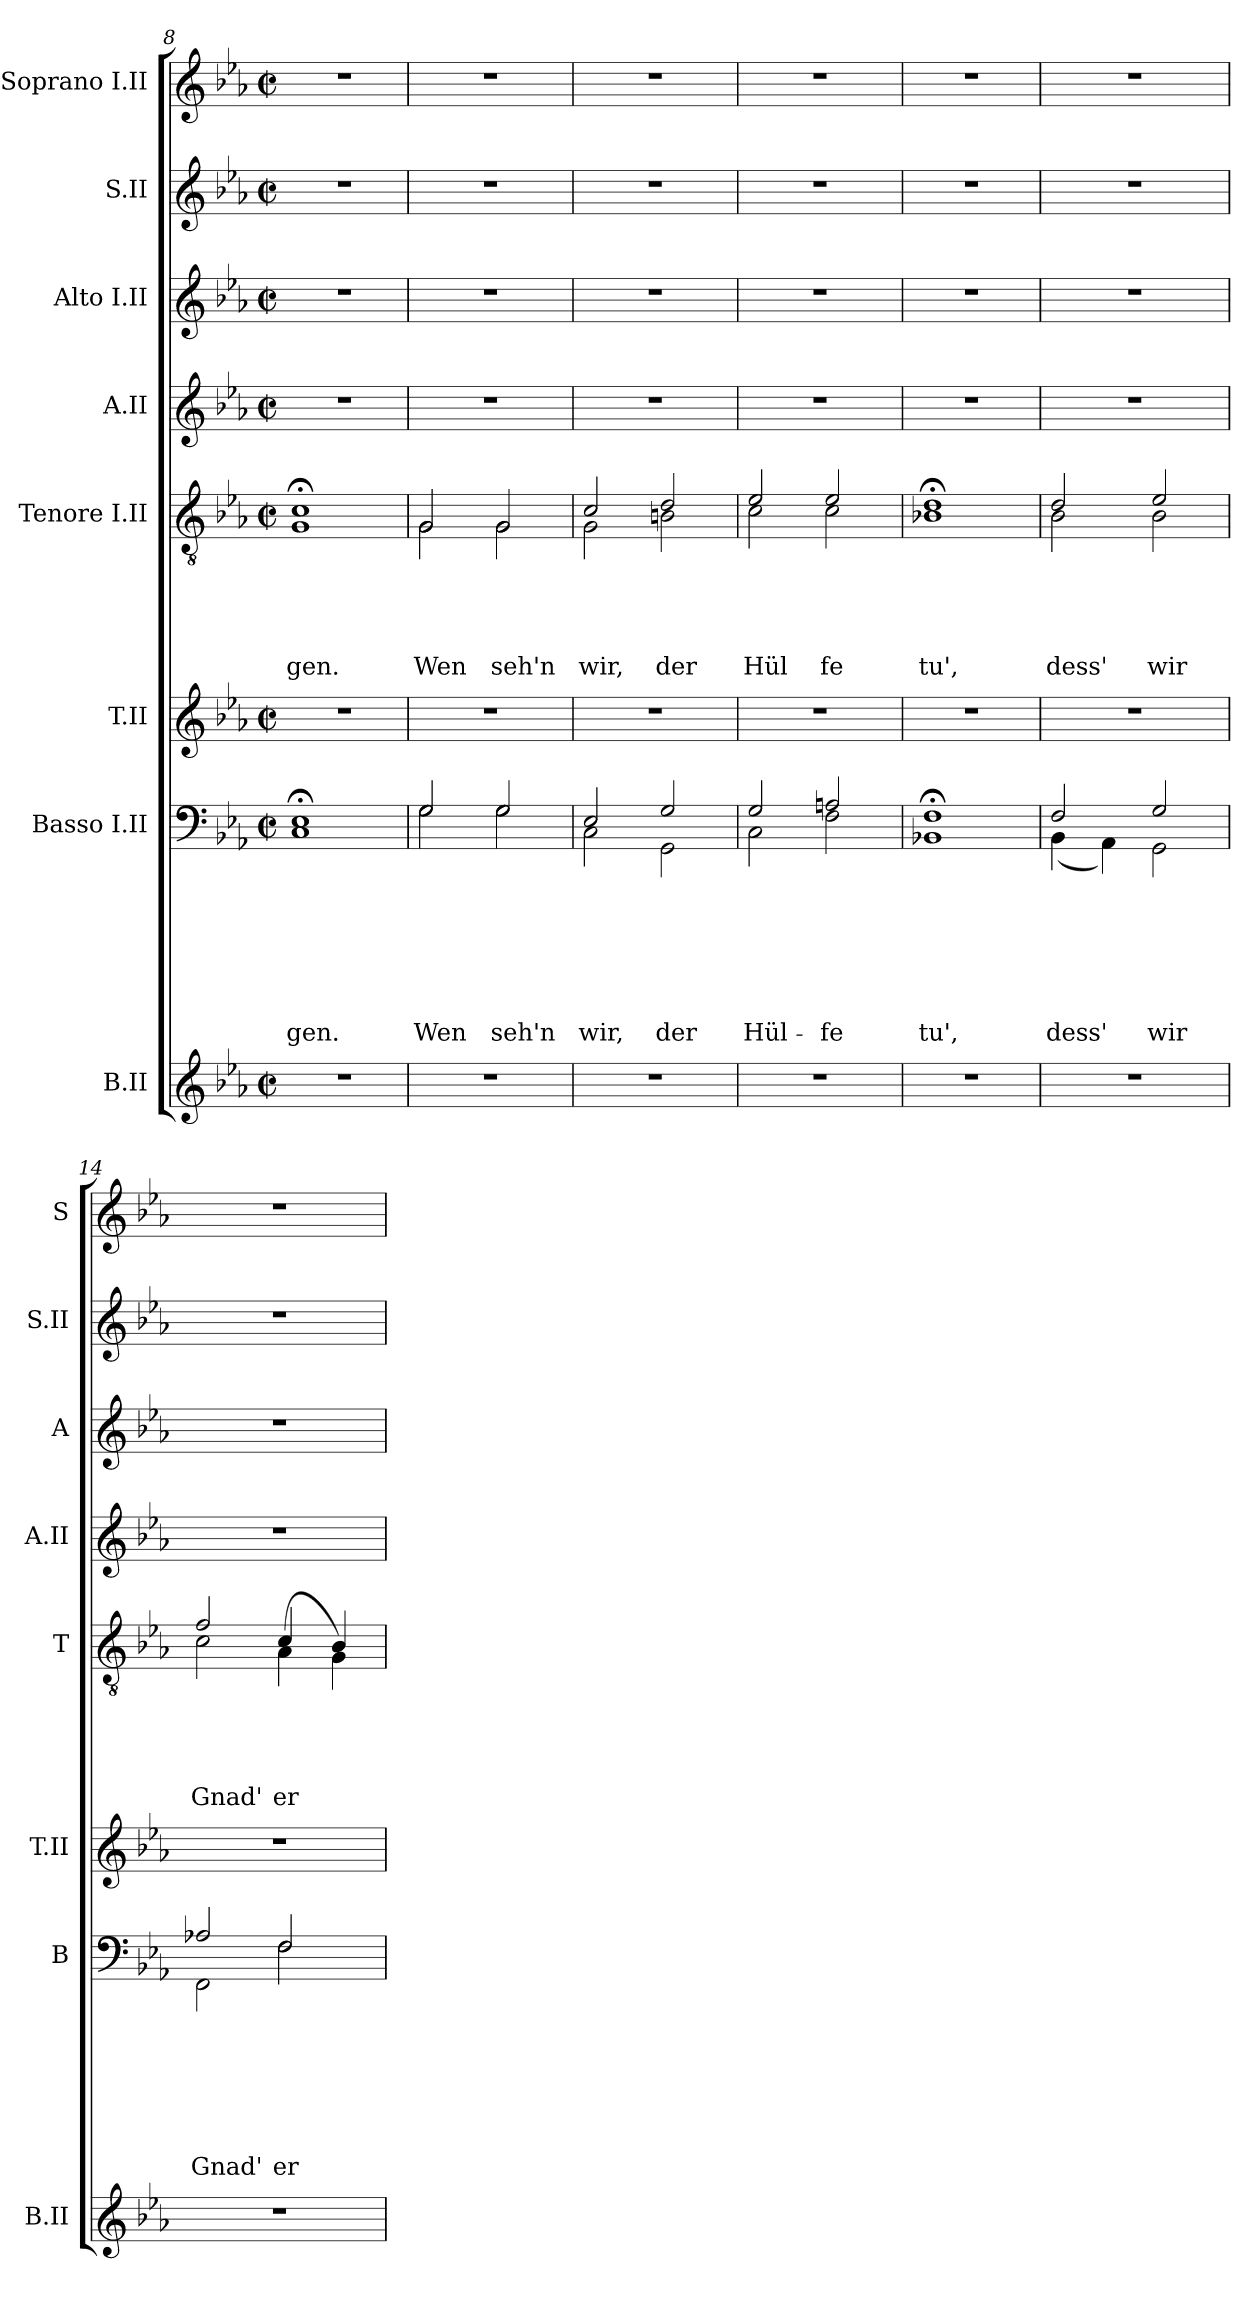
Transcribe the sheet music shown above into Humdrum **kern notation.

**kern	**kern	**text	**text	**text	**text	**text	**text	**text	**kern	**kern	**text	**text	**text	**text	**text	**kern	**kern	**kern	**kern
*part8	*part7	*part7	*part7	*part7	*part7	*part7	*part7	*part7	*part6	*part5	*part5	*part5	*part5	*part5	*part5	*part4	*part3	*part2	*part1
*staff8	*staff7	*staff7	*staff7	*staff7	*staff7	*staff7	*staff7	*staff7	*staff6	*staff5	*staff5	*staff5	*staff5	*staff5	*staff5	*staff4	*staff3	*staff2	*staff1
*I"B.II	*I"Basso I.II	*	*	*	*	*	*	*	*I"T.II	*I"Tenore I.II	*	*	*	*	*	*I"A.II	*I"Alto I.II	*I"S.II	*I"Soprano I.II
*I'B.II	*I'B	*	*	*	*	*	*	*	*I'T.II	*I'T	*	*	*	*	*	*I'A.II	*I'A	*I'S.II	*I'S
*clefG2	*clefF4	*	*	*	*	*	*	*	*clefG2	*clefGv2	*	*	*	*	*	*clefG2	*clefG2	*clefG2	*clefG2
*k[b-e-a-]	*k[b-e-a-]	*	*	*	*	*	*	*	*k[b-e-a-]	*k[b-e-a-]	*	*	*	*	*	*k[b-e-a-]	*k[b-e-a-]	*k[b-e-a-]	*k[b-e-a-]
*E-:	*E-:	*	*	*	*	*	*	*	*E-:	*E-:	*	*	*	*	*	*E-:	*E-:	*E-:	*E-:
*M2/2	*M2/2	*	*	*	*	*	*	*	*M2/2	*M2/2	*	*	*	*	*	*M2/2	*M2/2	*M2/2	*M2/2
*met(c|)	*met(c|)	*	*	*	*	*	*	*	*met(c|)	*met(c|)	*	*	*	*	*	*met(c|)	*met(c|)	*met(c|)	*met(c|)
=8	=8	=8	=8	=8	=8	=8	=8	=8	=8	=8	=8	=8	=8	=8	=8	=8	=8	=8	=8
!	!	!	!	!	!	!	!	!LO:LY:b	!	!	!	!	!	!	!LO:LY:b	!	!	!	!
1r	1C; 1E-;	.	.	.	.	.	.	gen.	1r	1G;< 1c;<	.	.	.	.	-gen.	1r	1r	1r	1r
=9	=9	=9	=9	=9	=9	=9	=9	=9	=9	=9	=9	=9	=9	=9	=9	=9	=9	=9	=9
*	*^	*	*	*	*	*	*	*	*	*	*	*	*	*	*	*	*	*	*
!	!	!	!	!	!	!	!	!	!LO:LY:b	!	!	!	!	!	!	!LO:LY:b	!	!	!	!
*	*	*	*	*	*	*	*	*	*	*	*^	*	*	*	*	*	*	*	*	*
1r	2G/	2G\	.	.	.	.	.	.	Wen	1r	2G/	2G\	.	.	.	.	Wen	1r	1r	1r	1r
!	!	!	!	!	!	!	!	!	!LO:LY:b	!	!	!	!	!	!	!	!LO:LY:b	!	!	!	!
.	2G/	2G\	.	.	.	.	.	.	seh'n	.	2G/	2G\	.	.	.	.	seh'n	.	.	.	.
!!LO:LB:g=z
=10	=10	=10	=10	=10	=10	=10	=10	=10	=10	=10	=10	=10	=10	=10	=10	=10	=10	=10	=10	=10	=10
!	!	!	!	!	!	!	!	!	!LO:LY:b	!	!	!	!	!	!	!	!LO:LY:b	!	!	!	!
1r	2E-/	2C\	.	.	.	.	.	.	wir,	1r	2c/	2G\	.	.	.	.	wir,	1r	1r	1r	1r
!	!	!	!	!	!	!	!	!	!LO:LY:b	!	!	!	!	!	!	!	!LO:LY:b	!	!	!	!
.	2G/	2GG\	.	.	.	.	.	.	der	.	2d/	2Bn\	.	.	.	.	der	.	.	.	.
=11	=11	=11	=11	=11	=11	=11	=11	=11	=11	=11	=11	=11	=11	=11	=11	=11	=11	=11	=11	=11	=11
!	!	!	!	!	!	!	!	!	!LO:LY:b	!	!	!	!	!	!	!	!LO:LY:b	!	!	!	!
1r	2G/	2C\	.	.	.	.	.	.	Hül-	1r	2e-/	2c\	.	.	.	.	Hül	1r	1r	1r	1r
!	!	!	!	!	!	!	!	!	!LO:LY:b	!	!	!	!	!	!	!	!LO:LY:b	!	!	!	!
.	2An/	2F\	.	.	.	.	.	.	-fe	.	2e-/	2c\	.	.	.	.	fe	.	.	.	.
=12	=12	=12	=12	=12	=12	=12	=12	=12	=12	=12	=12	=12	=12	=12	=12	=12	=12	=12	=12	=12	=12
!	!	!	!	!	!	!	!	!	!LO:LY:b	!	!	!	!	!	!	!	!LO:LY:b	!	!	!	!
*	*v	*v	*	*	*	*	*	*	*	*	*v	*v	*	*	*	*	*	*	*	*	*
1r	1BB-X; 1F;	.	.	.	.	.	.	tu',	1r	1B-X; 1d;	.	.	.	.	tu',	1r	1r	1r	1r
=13	=13	=13	=13	=13	=13	=13	=13	=13	=13	=13	=13	=13	=13	=13	=13	=13	=13	=13	=13
*	*^	*	*	*	*	*	*	*	*	*	*	*	*	*	*	*	*	*	*
!	!	!	!	!	!	!	!	!	!LO:LY:b	!	!	!	!	!	!	!LO:LY:b	!	!	!	!
*	*	*	*	*	*	*	*	*	*	*	*^	*	*	*	*	*	*	*	*	*
1r	2F/	(<4BB-\	.	.	.	.	.	.	dess'	1r	2d/	2B-\	.	.	.	.	dess'	1r	1r	1r	1r
.	.	4AA-\)	.	.	.	.	.	.	.	.	.	.	.	.	.	.	.	.	.	.	.
!	!	!	!	!	!	!	!	!	!LO:LY:b	!	!	!	!	!	!	!	!LO:LY:b	!	!	!	!
.	2GG\	2G/	.	.	.	.	.	.	wir	.	2e-/	2B-\	.	.	.	.	wir	.	.	.	.
=14	=14	=14	=14	=14	=14	=14	=14	=14	=14	=14	=14	=14	=14	=14	=14	=14	=14	=14	=14	=14	=14
!	!	!	!	!	!	!	!	!	!LO:LY:b	!	!	!	!	!	!	!	!LO:LY:b	!	!	!	!
1r	2A-X/	2FF\	.	.	.	.	.	.	Gnad'	1r	2f/	2c\	.	.	.	.	Gnad'	1r	1r	1r	1r
!	!	!	!	!	!	!	!	!	!LO:LY:b	!	!	!	!	!	!	!	!LO:LY:b	!	!	!	!
.	2F/	2F\	.	.	.	.	.	.	er-	.	(<4A-\	4c/	.	.	.	.	er	.	.	.	.
.	.	.	.	.	.	.	.	.	.	.	4B-/	4G\)	.	.	.	.	.	.	.	.	.
*	*v	*v	*	*	*	*	*	*	*	*	*v	*v	*	*	*	*	*	*	*	*	*
=	=	=	=	=	=	=	=	=	=	=	=	=	=	=	=	=	=	=	=
*-	*-	*-	*-	*-	*-	*-	*-	*-	*-	*-	*-	*-	*-	*-	*-	*-	*-	*-	*-
